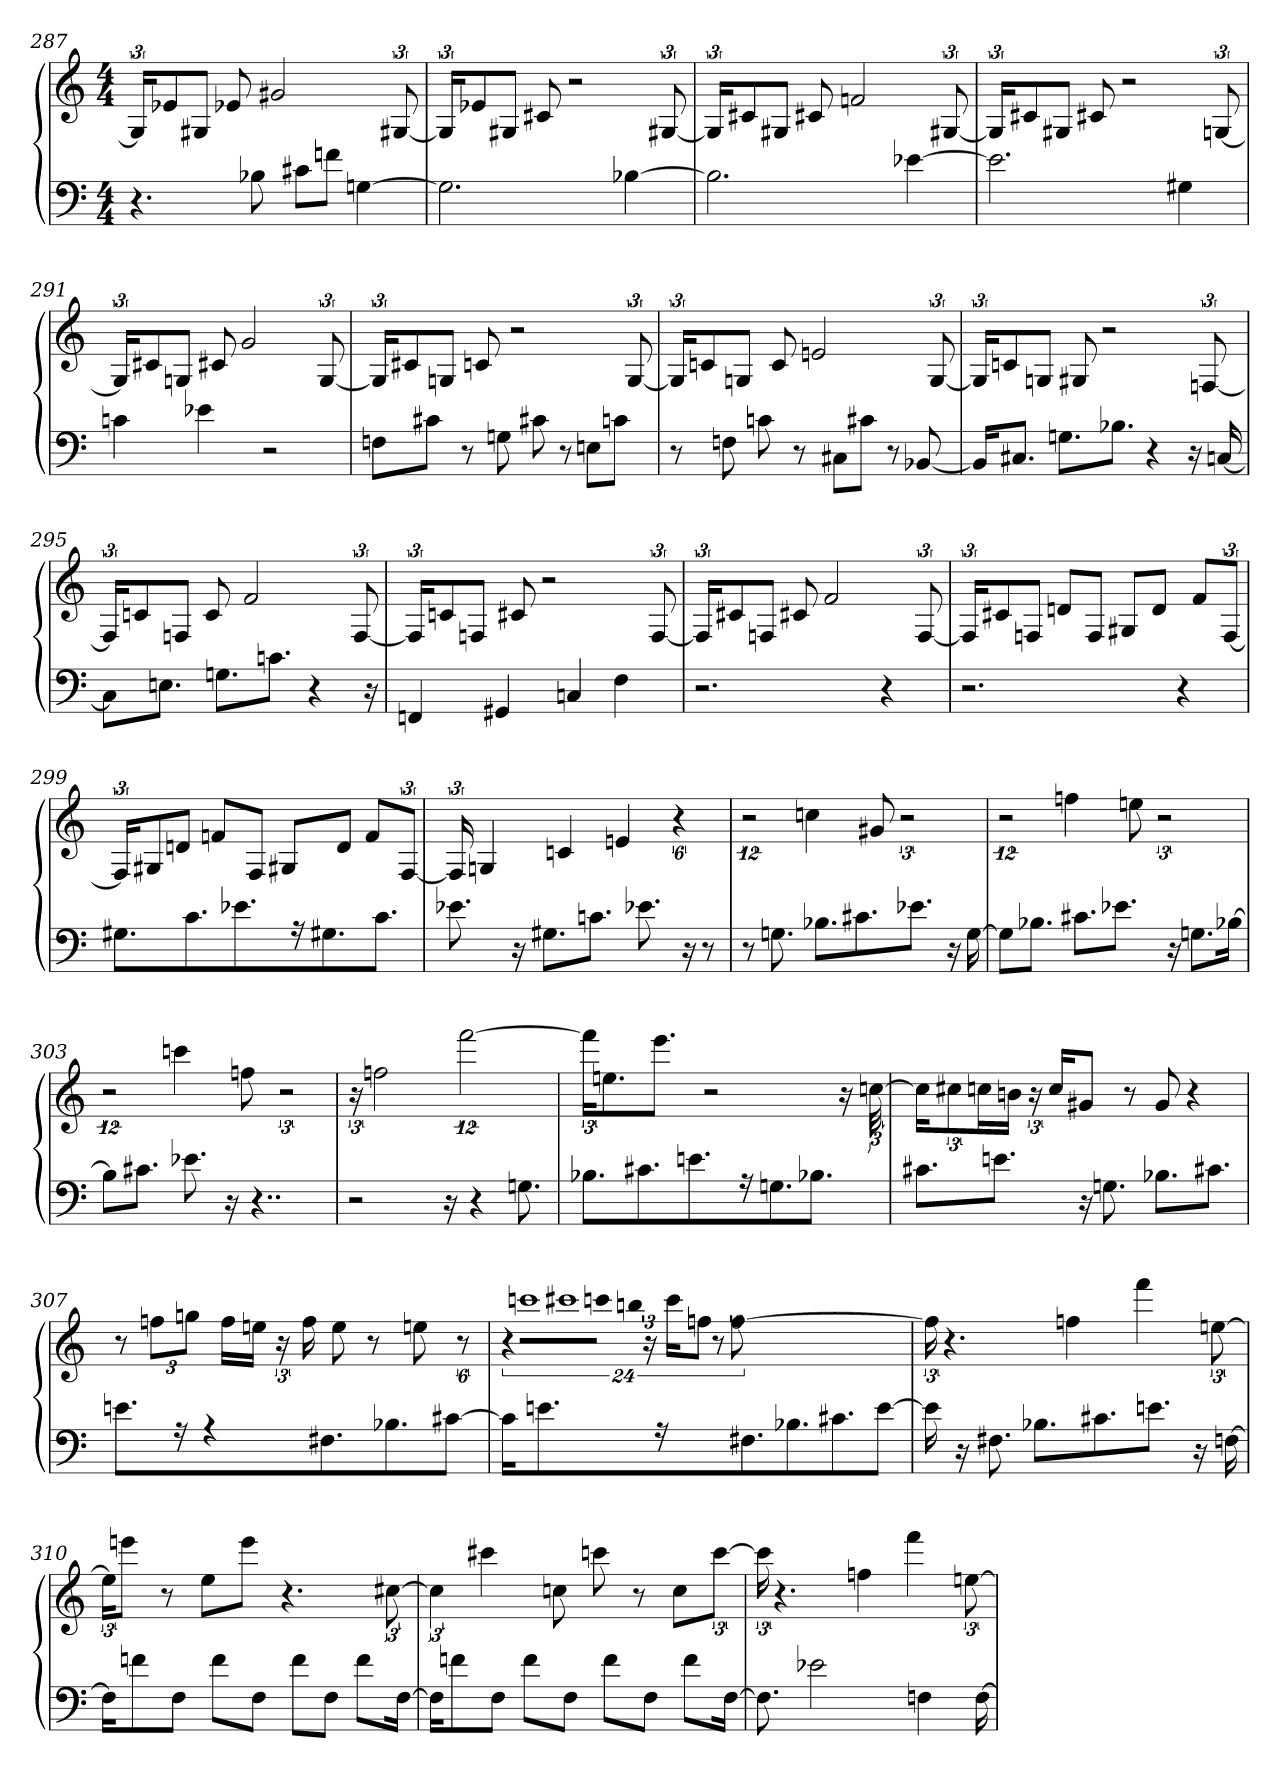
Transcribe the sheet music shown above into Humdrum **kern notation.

**kern	**kern
*part2	*part1
*staff2	*staff1
*clefF4	*clefG2
*M4/4	*M4/4
=287	=287
4.r	24G#/KL]
.	8e-X/
.	8G#X/J
.	8e-X
8B-X	.
.	2g#X
8c#X\L	.
8fn\J	.
[4Gn	.
.	[12G#X
=288	=288
2.G]	24G#/KL]
.	8e-X/
.	8G#X/J
.	8c#X
.	2r
[4B-X	.
.	[12G#X
=289	=289
2.B-]	24G#/KL]
.	8c#X/
.	8G#X/J
.	8c#X
.	2fn
[4e-X	.
.	[12G#X
=290	=290
2.e-]	24G#/KL]
.	8c#X/
.	8G#X/J
.	8c#X
.	2r
4G#X	.
.	[12Gn
=291	=291
4cn	24G/KL]
.	8c#X/
.	8Gn/J
4e-X	.
.	8c#X
.	2g
2r	.
.	[12G
=292	=292
8Fn\L	24G/KL]
.	8c#X/
8c#X\J	.
.	8Gn/J
8r	.
.	8cn
8Gn	.
.	2r
8c#X	.
8r	.
8En\L	.
8cn\J	.
.	[12G
=293	=293
8r	24G/KL]
.	8cn/
8Fn	.
.	8Gn/J
8cn	.
.	8c
8r	.
.	2en
8C#X\L	.
8c#X\J	.
8r	.
[8BB-X	.
.	[12G
=294	=294
16BB-/KL]	24G/KL]
.	8cn/
8.C#X/J	.
.	8Gn/J
8.Gn\L	.
.	8G#X
.	2r
8.B-X\J	.
4r	.
16r	.
.	[12Fn
[16Cn	.
=295	=295
8C\L]	24F/KL]
.	8cn/
8.En\J	.
.	8Fn/J
.	8c
8.Gn\L	.
.	2f
8.cn\J	.
4r	.
.	[12F
16r	.
=296	=296
4FFn	24F/KL]
.	8cn/
.	8Fn/J
4GG#X	.
.	8c#X
.	2r
4Cn	.
4F	.
.	[12F
=297	=297
2.r	24F/KL]
.	8c#X/
.	8Fn/J
.	8c#X
.	2f
4r	.
.	[12F
=298	=298
2.r	24F/KL]
.	8c#X/
.	8Fn/J
.	8dn/L
.	8F/J
.	8G#X/L
.	8d/J
4r	.
.	8f/L
.	[12F/J
=299	=299
8.G#X\L	24F/KL]
.	8G#X/
.	8dn/J
8.c\J	.
.	8fn/L
8.e-X	.
.	8F/J
.	8G#X/L
16r	.
8.G#X	.
.	8d/J
.	8f/L
8.cJ	.
.	[12F/J
=300	=300
8.e-X	24F]
.	4Gn
16r	.
8.G#X\L	.
.	4cn
8.cn\J	.
.	4en
8.e-X	.
.	24%5r
16r	.
8r	.
=301	=301
8r	24%7r
8.Gn	.
.	4ccn
8.B-X\L	.
8.c#X\	.
.	8g#X
.	3r
8.e-X\J	.
16r	.
[16G	.
=302	=302
8G\L]	24%7r
8.B-X\J	.
.	4ffn
8.c#X\L	.
8.e-X\J	.
.	8een
.	3r
16r	.
8.Gn\L	.
[16B-X\Jk	.
=303	=303
8B-\L]	24%7r
8.c#X\J	.
.	4cccn
8.e-X	.
16r	.
.	8ffn
4..r	.
.	3r
=304	=304
2r	24r
.	2ffn
16r	.
.	[24%11fff
4r	.
8.Gn	.
=305	=305
8.B-X\L	24fff\KL]
.	8.een\
8.c#X\J	.
.	8.eee\J
8.en	.
.	2r
16r	.
8.Gn	.
8.B-XJ	.
.	16r
.	[48ccn
=306	=306
8.c#X\L	16cc\KL]
.	12cc#X\
.	16ccn\L
8.en\J	.
.	16bn\JJ
.	24r
.	16cc/KL
16r	8g#X/J
8.Gn	.
.	8r
8.B-X\L	8g#
.	4r
8.c#X\J	.
=307	=307
8.en	8r
.	12ffn\L
16r	.
.	12ggn\J
4r	.
.	16ff\LL
.	16een\JJ
.	24r
.	16ff
8.F#X\L	.
.	8ee
.	8r
8.B-X\J	.
.	8een
[8c#XJ	.
.	48%5r
=308	=308
16c#\KL]	48%13r
8.en\J	.
16r	.
.	12cccn\L
8.F#X	.
.	12ccc#X\
.	16cccn\Jk
8.B-X\L	16bbn
.	24r
.	16ccc\KL
.	8ffn\J
8.c#X\J	.
.	8r
[8eJ	.
.	[12ff
=309	=309
16e]	24ff]
.	4.r
16r	.
8.F#X	.
8.B-X\L	.
.	4ffn
8.c#X\	.
.	4fff
8.en\J	.
16r	.
.	[12een
[16Fn	.
=310	=310
16F\KL]	24ee\KL]
.	8eeen\J
8fn\	.
.	8r
8F\J	.
.	8ee\L
8f\L	.
.	8eee\J
8F\J	.
.	4.r
8f\L	.
8F\J	.
8f\L	.
.	[12cc#X
[16F\Jk	.
=311	=311
16F\KL]	6cc#]
8fn\	.
.	4ccc#X
8F\J	.
8f\L	.
.	8ccn
8F\J	.
.	8cccn
8f\L	.
.	8r
8F\J	.
.	8cc\L
8f\L	.
.	[12ccc\J
[16F\Jk	.
=312	=312
8.F]	24ccc]
.	4.r
2e-X	.
.	4ffn
.	4fff
4Fn	.
.	[12een
[16F	.
=	=
*-	*-
